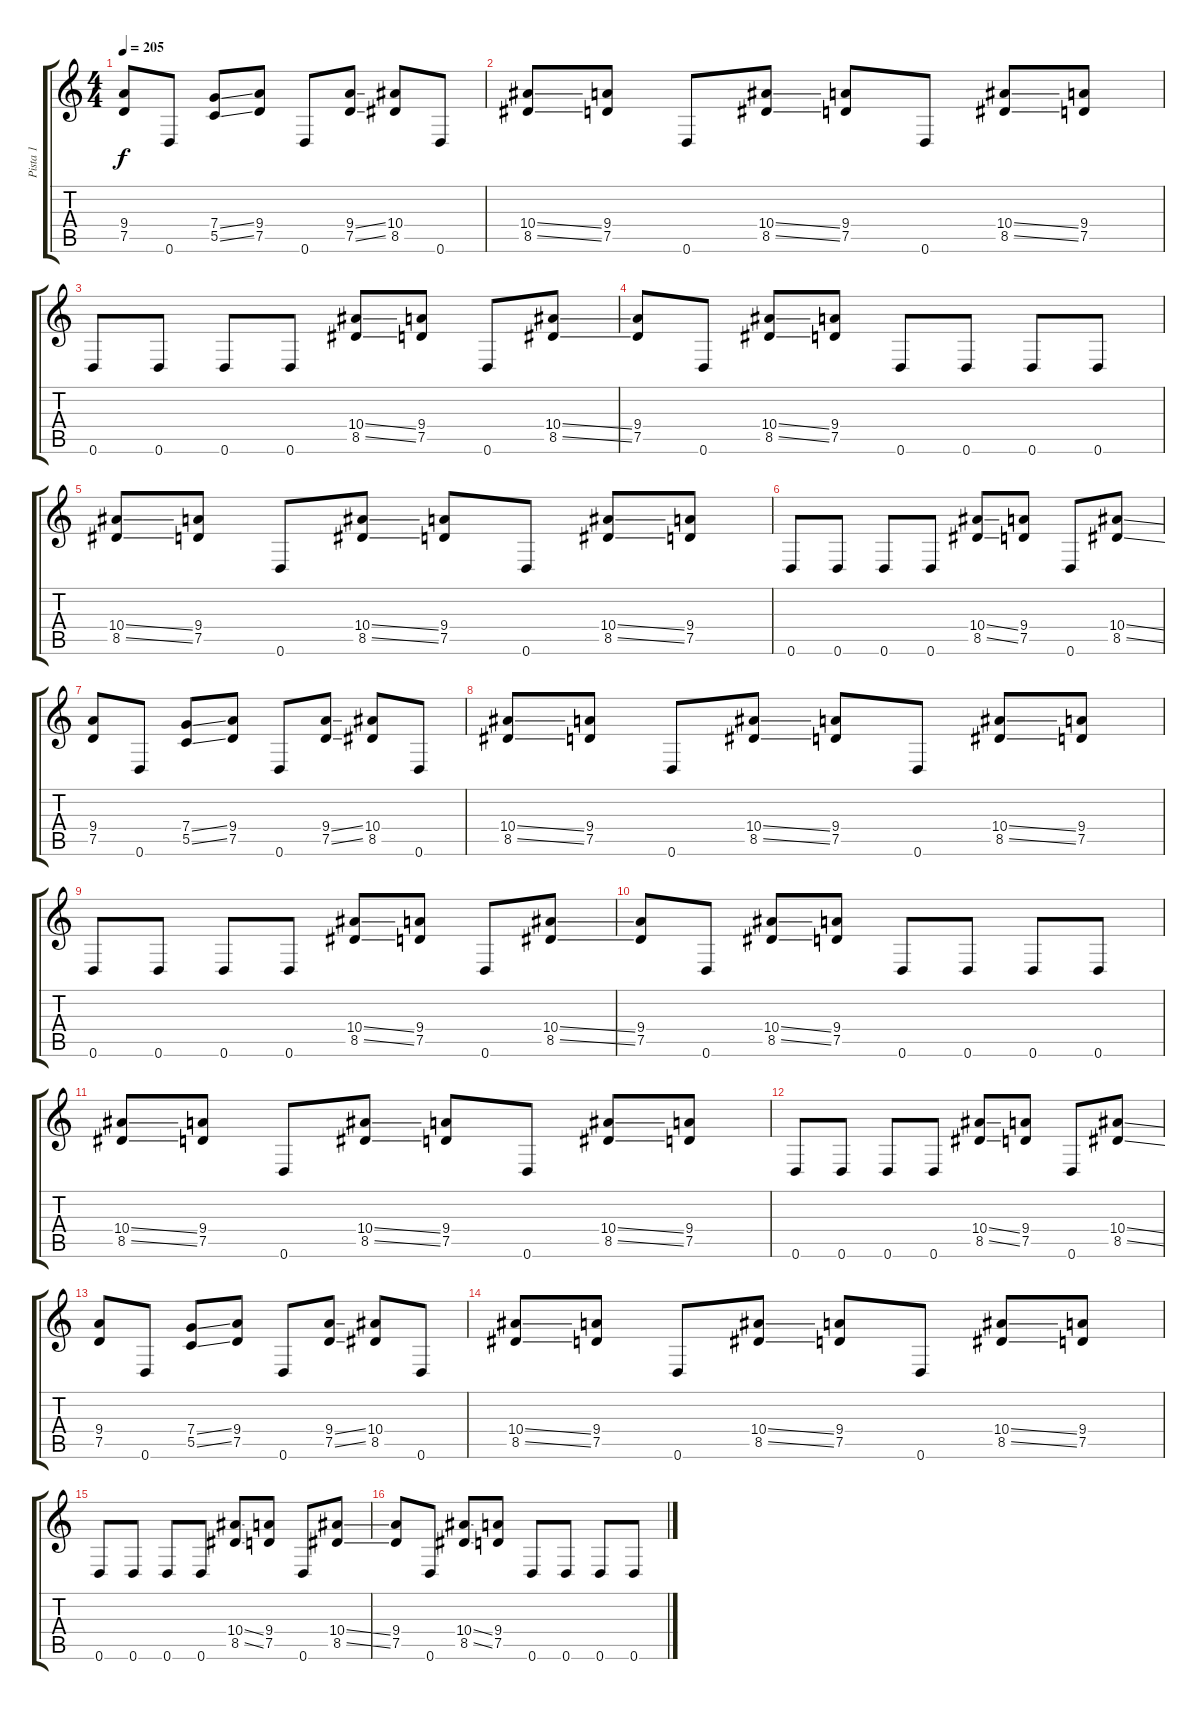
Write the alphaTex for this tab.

\track ("Pista 1" "Pista 1") {instrument distortionguitar}
\staff {score tabs}
\tuning (D4 A3 F3 C3 G2 D2) {hide}
\ts (4 4)
\tempo 205
\clef g2
\ks c
(9.4 7.5).8{dy f} 0.6.8 (7.4{ss} 5.5{ss}).8 (9.4 7.5).8 0.6.8 (9.4{ss} 7.5{ss}).8 (10.4 8.5).8 0.6.8 |
(10.4{ss} 8.5{ss}).8 (9.4 7.5).8 0.6.8 (10.4{ss} 8.5{ss}).8 (9.4 7.5).8 0.6.8 (10.4{ss} 8.5{ss}).8 (9.4 7.5).8 |
0.6.8 0.6.8 0.6.8 0.6.8 (10.4{ss} 8.5{ss}).8 (9.4 7.5).8 0.6.8 (10.4{ss} 8.5{ss}).8 |
(9.4 7.5).8 0.6.8 (10.4{ss} 8.5{ss}).8 (9.4 7.5).8 0.6.8 0.6.8 0.6.8 0.6.8 |
(10.4{ss} 8.5{ss}).8 (9.4 7.5).8 0.6.8 (10.4{ss} 8.5{ss}).8 (9.4 7.5).8 0.6.8 (10.4{ss} 8.5{ss}).8 (9.4 7.5).8 |
0.6.8 0.6.8 0.6.8 0.6.8 (10.4{ss} 8.5{ss}).8 (9.4 7.5).8 0.6.8 (10.4{ss} 8.5{ss}).8 |
(9.4 7.5).8 0.6.8 (7.4{ss} 5.5{ss}).8 (9.4 7.5).8 0.6.8 (9.4{ss} 7.5{ss}).8 (10.4 8.5).8 0.6.8 |
(10.4{ss} 8.5{ss}).8 (9.4 7.5).8 0.6.8 (10.4{ss} 8.5{ss}).8 (9.4 7.5).8 0.6.8 (10.4{ss} 8.5{ss}).8 (9.4 7.5).8 |
0.6.8 0.6.8 0.6.8 0.6.8 (10.4{ss} 8.5{ss}).8 (9.4 7.5).8 0.6.8 (10.4{ss} 8.5{ss}).8 |
(9.4 7.5).8 0.6.8 (10.4{ss} 8.5{ss}).8 (9.4 7.5).8 0.6.8 0.6.8 0.6.8 0.6.8 |
(10.4{ss} 8.5{ss}).8 (9.4 7.5).8 0.6.8 (10.4{ss} 8.5{ss}).8 (9.4 7.5).8 0.6.8 (10.4{ss} 8.5{ss}).8 (9.4 7.5).8 |
0.6.8 0.6.8 0.6.8 0.6.8 (10.4{ss} 8.5{ss}).8 (9.4 7.5).8 0.6.8 (10.4{ss} 8.5{ss}).8 |
(9.4 7.5).8 0.6.8 (7.4{ss} 5.5{ss}).8 (9.4 7.5).8 0.6.8 (9.4{ss} 7.5{ss}).8 (10.4 8.5).8 0.6.8 |
(10.4{ss} 8.5{ss}).8 (9.4 7.5).8 0.6.8 (10.4{ss} 8.5{ss}).8 (9.4 7.5).8 0.6.8 (10.4{ss} 8.5{ss}).8 (9.4 7.5).8 |
0.6.8 0.6.8 0.6.8 0.6.8 (10.4{ss} 8.5{ss}).8 (9.4 7.5).8 0.6.8 (10.4{ss} 8.5{ss}).8 |
(9.4 7.5).8 0.6.8 (10.4{ss} 8.5{ss}).8 (9.4 7.5).8 0.6.8 0.6.8 0.6.8 0.6.8
